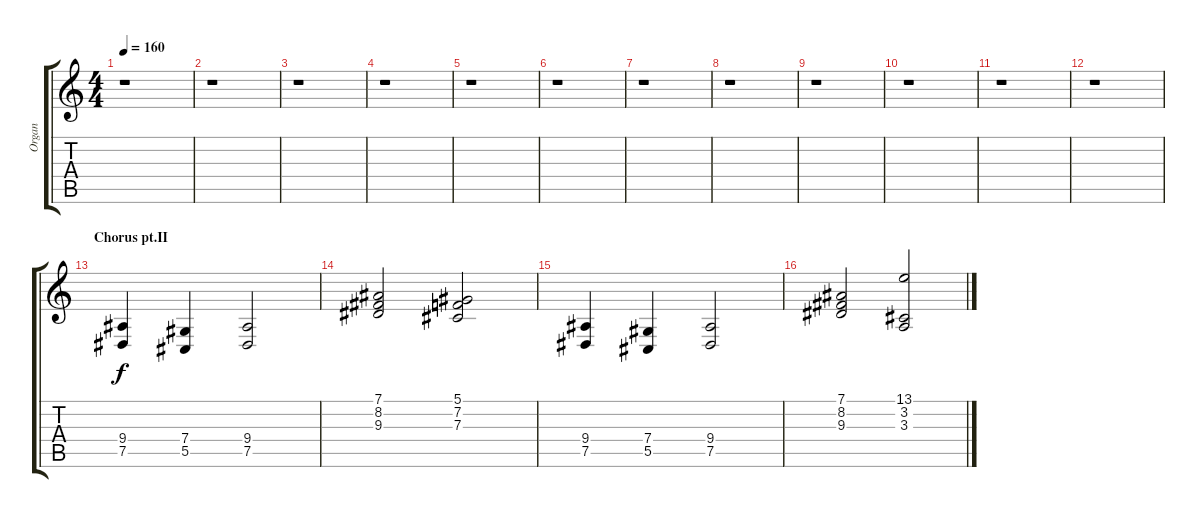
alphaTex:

\track ("Organ" "Organ") {instrument churchorgan}
\staff {score tabs}
\tuning (Eb4 Bb3 Gb3 Db3 Ab2 Eb2) {hide}
\ts (4 4)
\tempo 160
\clef g2
\ks c
r.1{dy f} |
r.1 |
r.1 |
r.1 |
r.1 |
r.1 |
r.1 |
r.1 |
r.1 |
r.1 |
r.1 |
r.1 |
\section ("" "Chorus pt.II")
(9.4 7.5).4 (7.4 5.5).4 (9.4 7.5).2 |
(7.1 8.2 9.3).2 (5.1 7.2 7.3).2 |
(9.4 7.5).4 (7.4 5.5).4 (9.4 7.5).2 |
(7.1 8.2 9.3).2 (13.1 3.2 3.3).2
